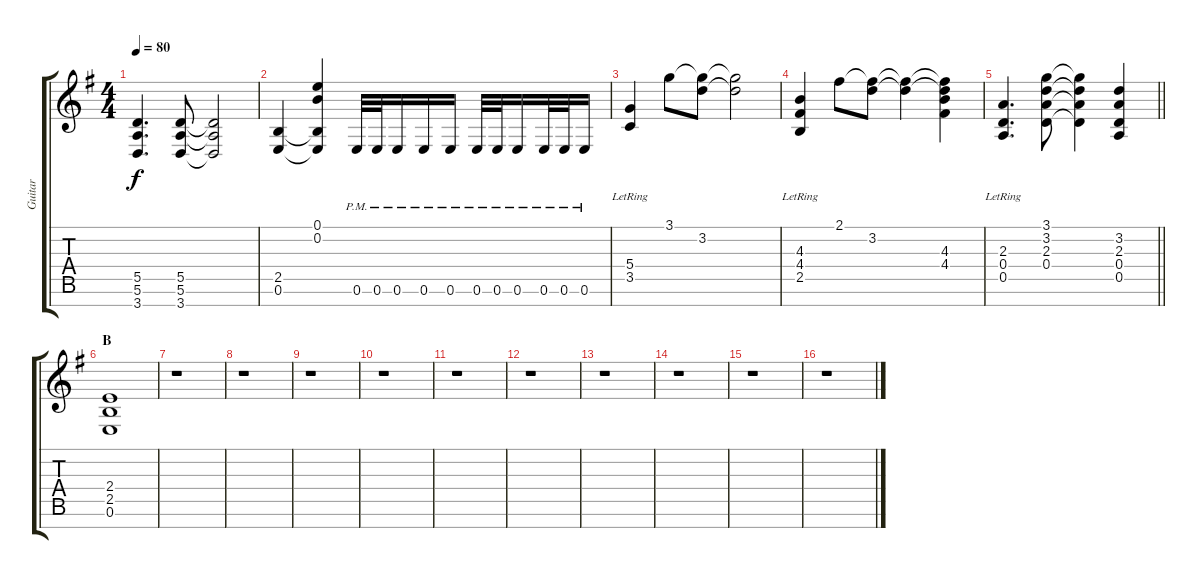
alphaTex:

\track ("Guitar" "Guitar") {instrument acousticguitarsteel}
\staff {score tabs}
\tuning (E4 B3 G3 D3 A2 E2 B1) {hide}
\ts (4 4)
\tempo 80
\clef g2
\ks g
(5.5 5.6 3.7).4{d dy f} (5.5 5.6 3.7).8 (5.5{t} 5.6{t} 3.7{t}).2 |
(2.5 0.6).4 (0.1 0.2 2.5{t} 0.6{t}).4 0.6{pm}.32 0.6{pm}.32 0.6{pm}.16 0.6{pm}.16 0.6{pm}.16 0.6{pm}.32 0.6{pm}.32 0.6{pm}.16 0.6{pm}.32 0.6{pm}.32 0.6{pm}.16 |
(5.4{lr} 3.5{lr}).4 3.1.8 (3.1{t} 3.2).8 (3.1{t} 3.2{t}).2 |
(4.3{lr} 4.4{lr} 2.5{lr}).4 2.1.8 (2.1{t} 3.2).8 (2.1{t} 3.2{t}).4 (2.1{t} 3.2{t} 4.3 4.4).4 |
\barLineRight lightlight
(2.3{lr} 0.4{lr} 0.5{lr}).4{d} (3.1 3.2 2.3 0.4).8 (3.1{t} 3.2{t} 2.3{t} 0.4{t}).4 (3.2 2.3 0.4 0.5).4 |
\section ("" "B")
(2.4 2.5 0.6).1 |
\ks eminor
r.1 |
r.1 |
r.1 |
r.1 |
r.1 |
r.1 |
r.1 |
r.1 |
\ks g
r.1 |
r.1
